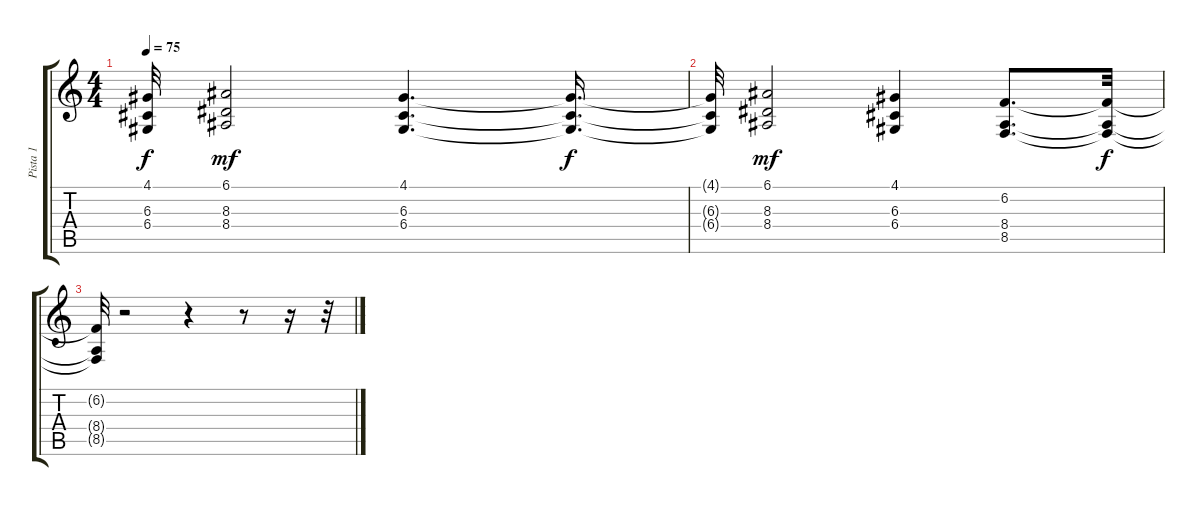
\track ("Pista 1" "Pista 1") {instrument stringensemble2}
\staff {score tabs}
\tuning (E4 B3 G3 D3 A2 E2) {hide}
\ts (4 4)
\tempo 75
\clef g2
\ks c
(4.1{t} 6.3{t} 6.4{t}).32{dy f} (6.1 8.3 8.4).2{dy mf volume 5} (4.1 6.3 6.4).4{d volume 4} (4.1{t} 6.3{t} 6.4{t}).16{d dy f} |
(4.1{t} 6.3{t} 6.4{t}).32 (6.1 8.3 8.4).2{dy mf volume 2} (4.1 6.3 6.4).4{volume 1} (6.2 8.4 8.5).8{d volume 1} (6.2{t} 8.4{t} 8.5{t}).32{dy f} |
(6.2{t} 8.4{t} 8.5{t}).32 r.2 r.4 r.8 r.16 r.32
